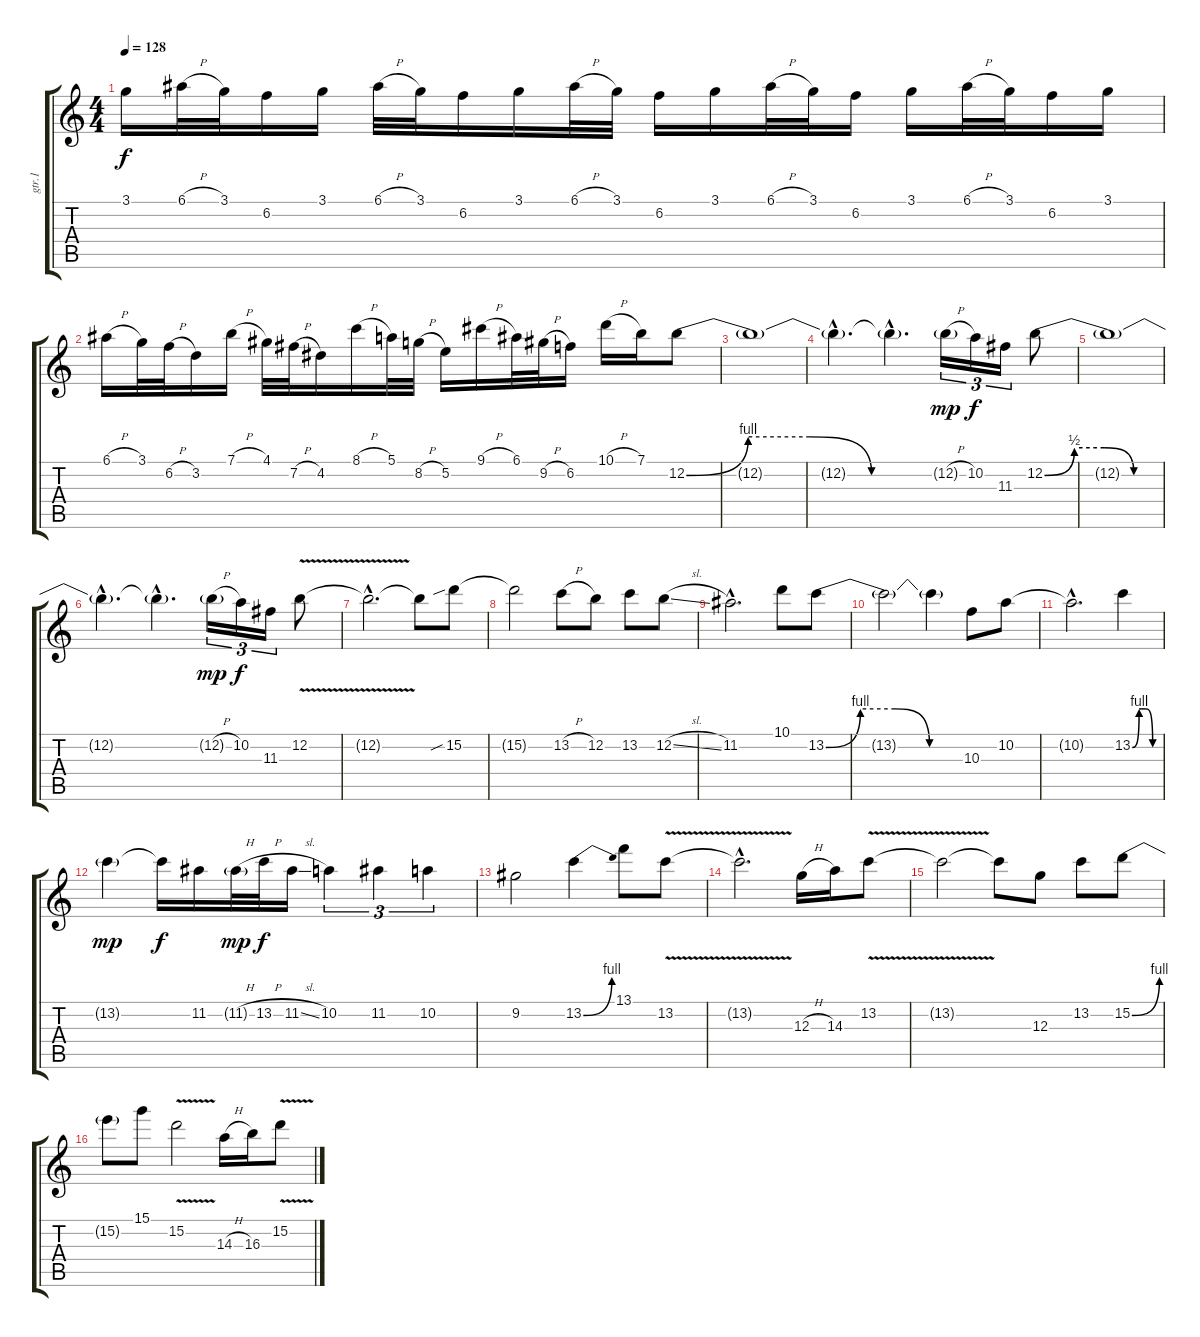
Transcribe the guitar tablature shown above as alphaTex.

\track ("gtr.1" "gtr.1") {instrument distortionguitar}
\staff {score tabs}
\tuning (E4 B3 G3 D3 A2 E2) {hide}
\ts (4 4)
\tempo 128
\clef g2
\ks c
3.1.16{dy f} 6.1{h}.32 3.1.32 6.2.16 3.1.16 6.1{h}.32 3.1.32 6.2.16 3.1.16 6.1{h}.32 3.1.32 6.2.16 3.1.16 6.1{h}.32 3.1.32 6.2.16 3.1.16 6.1{h}.32 3.1.32 6.2.16 3.1.16 |
6.1{h}.16 3.1.32 6.2{h}.32 3.2.16 7.1{h}.16 4.1.32 7.2{h}.32 4.2.16 8.1{h}.16 5.1.32 8.2{h}.32 5.2.16 9.1{h}.16 6.1.32 9.2{h}.32 6.2.16 10.1{h}.16 7.1.16 12.2{be (custom 0 0 15 4 30 4 45 0 60 0)}.8 |
12.2{t}.1 |
12.2{hac t}.4{d} 12.2{hac t}.4{d} 12.2{h g}.16{tu (3 2) dy mp} 10.2.16{tu (3 2) dy f} 11.3.16{tu (3 2)} 12.2{be (custom 0 0 15 2 30 2 45 0 60 0)}.8 |
12.2{t}.1 |
12.2{hac t}.4{d} 12.2{hac t}.4{d} 12.2{h g}.16{tu (3 2) dy mp} 10.2.16{tu (3 2) dy f} 11.3.16{tu (3 2)} 12.2{v}.8 |
12.2{hac t}.2{d} 12.2{t}.8 15.2{sib}.8 |
15.2{t}.2 13.2{h}.8 12.2.8 13.2.8 12.2{sl}.8 |
11.2{hac}.2{d} 10.1.8 13.2{be (custom 0 0 15 4 30 4 45 0 60 0)}.8 |
13.2{t}.2 13.2{t}.4 10.3.8 10.2.8 |
10.2{hac t}.2{d} 13.2{be (custom 0 0 15 4 30 4 45 0 60 0)}.4 |
13.2{g}.4{dy mp} 13.2{t}.16{dy f} 11.2.16 11.2{h g}.32{dy mp} 13.2{h}.32{dy f} 11.2{sl}.16 10.2.4{tu (3 2)} 11.2.4{tu (3 2)} 10.2.4{tu (3 2)} |
9.2.2 13.2{be (bend 0 0 60 4)}.4 13.1.8 13.2{v}.8 |
13.2{hac t}.2{d} 12.3{h}.16 14.3.16 13.2{v}.8 |
13.2{t}.2 13.2{t}.8 12.3.8 13.2.8 15.2{be (bend 0 0 60 4)}.8 |
15.2{t}.8 15.1.8 15.2{v}.2 14.3{h}.16 16.3.16 15.2{v}.8
